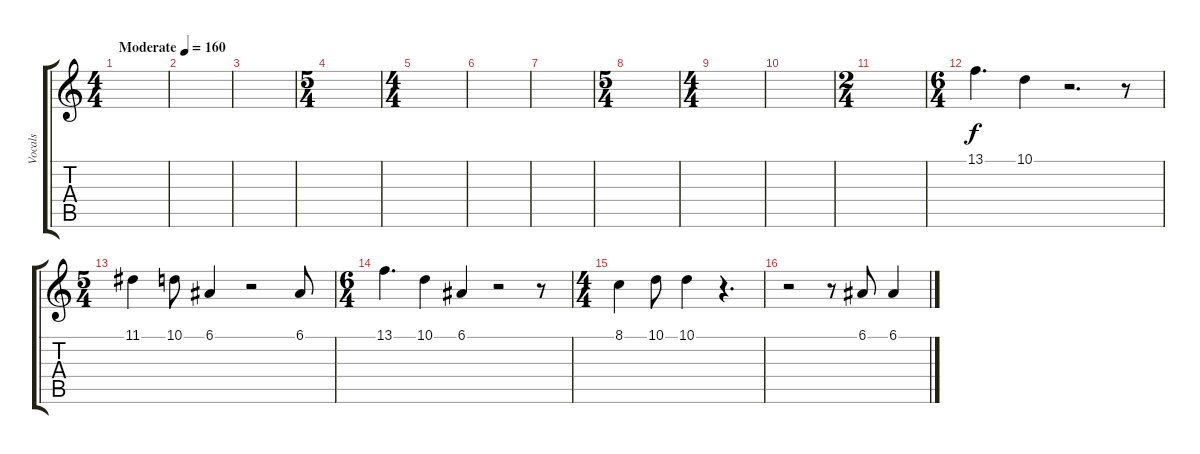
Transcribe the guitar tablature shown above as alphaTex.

\track ("Vocals" "Vocals") {instrument altosax}
\staff {score tabs}
\tuning (E4 B3 G3 D3 A2 E2) {hide}
\ts (4 4)
\tempo (160 "Moderate")
\clef g2
\ks c
|
|
|
\ts (5 4)
|
\ts (4 4)
|
|
|
\ts (5 4)
|
\ts (4 4)
|
|
\ts (2 4)
|
\ts (6 4)
13.1.4{d} 10.1.4 r.2{d} r.8 |
\ts (5 4)
11.1.4 10.1.8 6.1.4 r.2 6.1.8 |
\ts (6 4)
13.1.4{d} 10.1.4 6.1.4 r.2 r.8 |
\ts (4 4)
8.1.4 10.1.8 10.1.4 r.4{d} |
r.2 r.8 6.1.8 6.1.4
